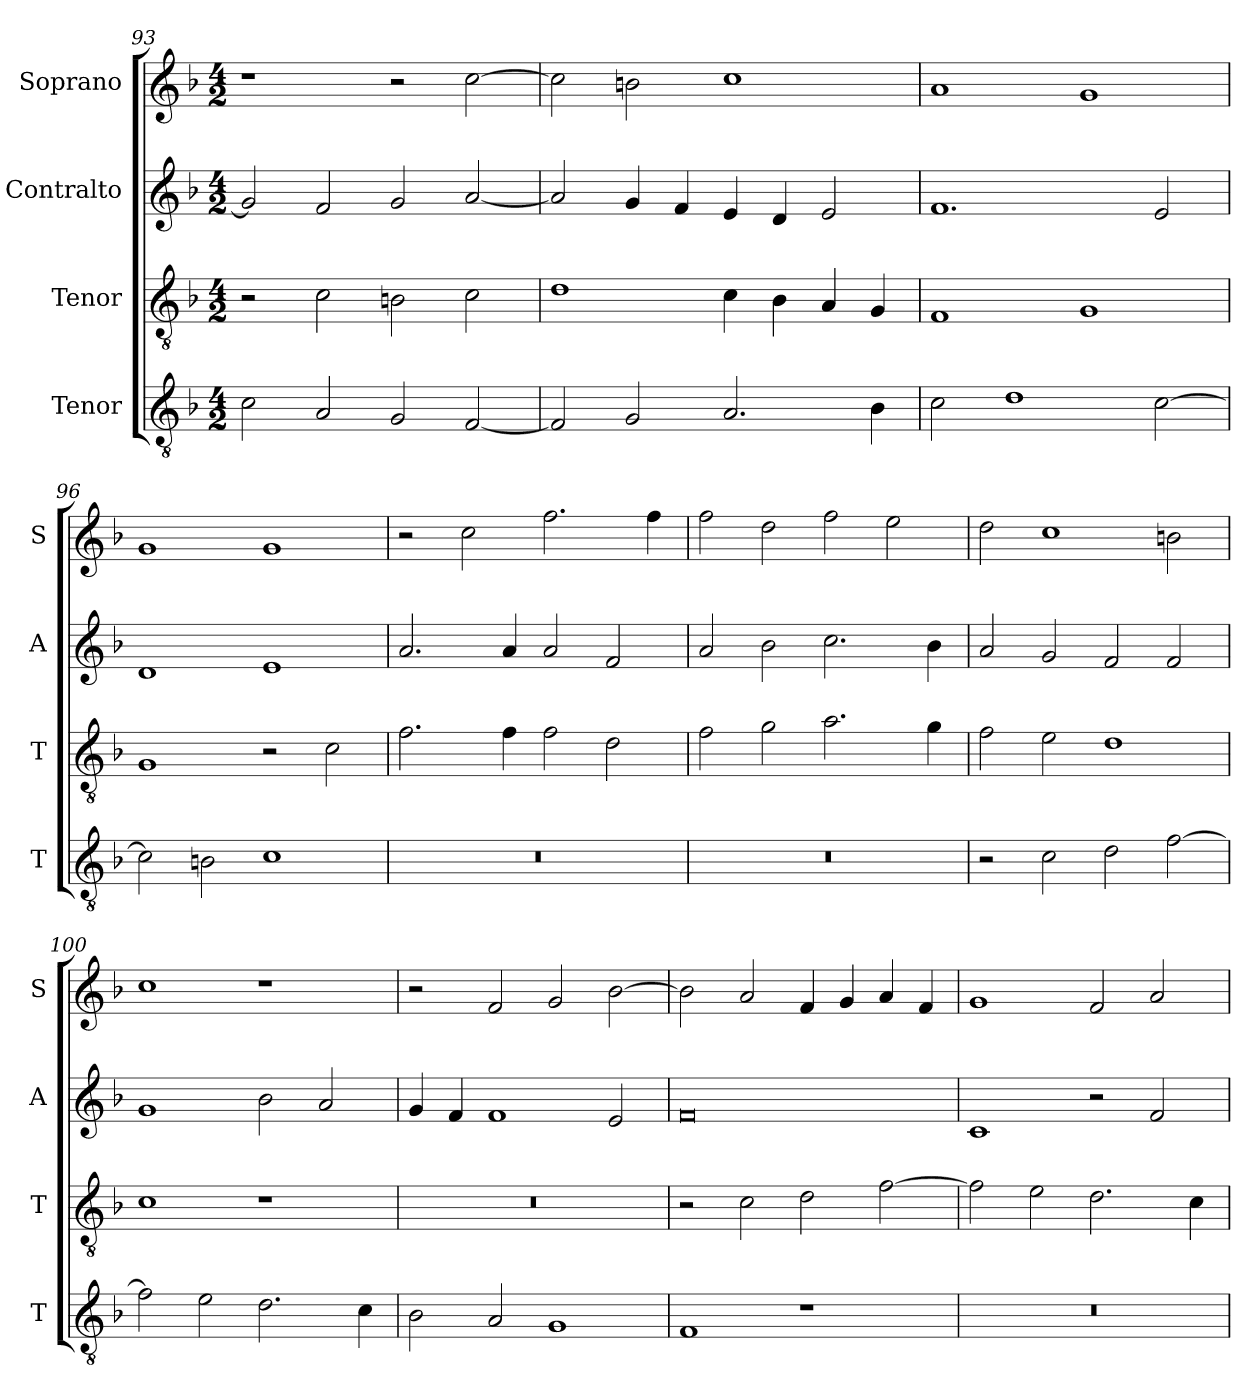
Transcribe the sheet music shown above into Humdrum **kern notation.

**kern	**kern	**kern	**kern
*part4	*part3	*part2	*part1
*staff4	*staff3	*staff2	*staff1
*I"Tenor	*I"Tenor	*I"Contralto	*I"Soprano
*I'T	*I'T	*I'A	*I'S
*clefGv2	*clefGv2	*clefG2	*clefG2
*k[b-]	*k[b-]	*k[b-]	*k[b-]
*F:ion	*F:ion	*F:ion	*F:ion
*M4/2	*M4/2	*M4/2	*M4/2
=93	=93	=93	=93
2c	2r	2g]	1r
2A	2c	2f	.
2G	2Bn	2g	2r
[2F	2c	[2a	[2cc
=94	=94	=94	=94
2F]	1d	2a]	2cc]
2G	.	4g	2bn
.	.	4f	.
2.A	4c	4e	1cc
.	4B-	4d	.
.	4A	2e	.
4B-	4G	.	.
=95	=95	=95	=95
2c	1F	1.f	1a
1d	.	.	.
.	1G	.	1g
[2c	.	2e	.
=96	=96	=96	=96
2c]	1G	1d	1g
2Bn	.	.	.
1c	2r	1e	1g
.	2c	.	.
=97	=97	=97	=97
0r	2.f	2.a	2r
.	.	.	2cc
.	4f	4a	.
.	2f	2a	2.ff
.	2d	2f	.
.	.	.	4ff
=98	=98	=98	=98
0r	2f	2a	2ff
.	2g	2b-	2dd
.	2.a	2.cc	2ff
.	.	.	2ee
.	4g	4b-	.
=99	=99	=99	=99
2r	2f	2a	2dd
2c	2e	2g	1cc
2d	1d	2f	.
[2f	.	2f	2bn
=100	=100	=100	=100
2f]	1c	1g	1cc
2e	.	.	.
2.d	1r	2b-	1r
.	.	2a	.
4c	.	.	.
=101	=101	=101	=101
2B-	0r	4g	2r
.	.	4f	.
2A	.	1f	2f
1G	.	.	2g
.	.	2e	[2b-
=102	=102	=102	=102
1F	2r	0f	2b-]
.	2c	.	2a
1r	2d	.	4f
.	.	.	4g
.	[2f	.	4a
.	.	.	4f
=103	=103	=103	=103
0r	2f]	1c	1g
.	2e	.	.
.	2.d	2r	2f
.	.	2f	2a
.	4c	.	.
=	=	=	=
*-	*-	*-	*-
